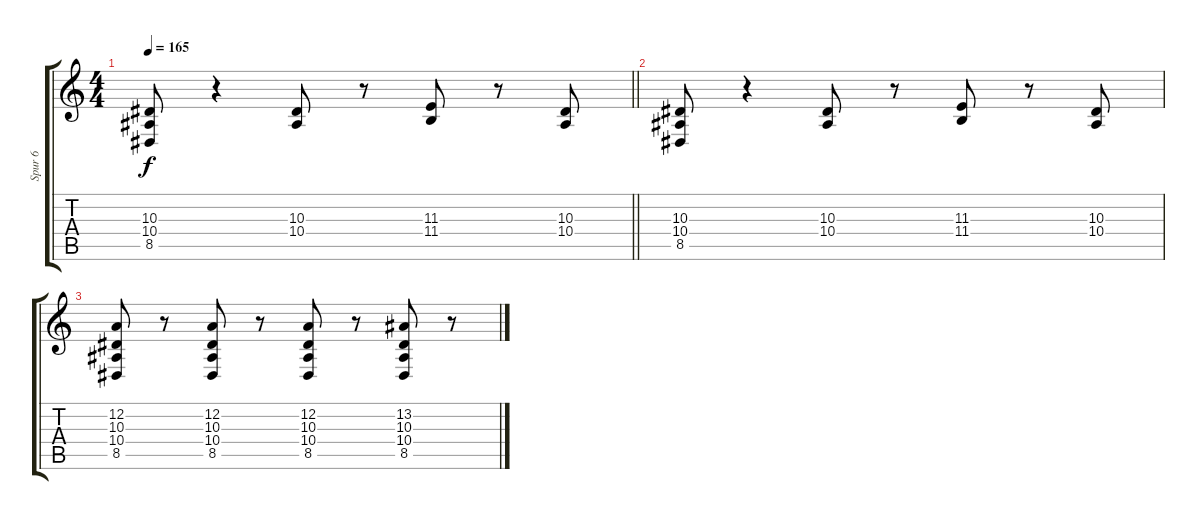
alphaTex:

\track ("Spur 6" "Spur 6") {instrument harpsichord}
\staff {score tabs}
\tuning (D4 A3 F3 C3 G2 D2) {hide}
\ts (4 4)
\tempo 165
\clef g2
\barLineRight lightlight
\ks c
(10.3 10.4 8.5).8{dy f} r.4 (10.3 10.4).8 r.8 (11.3 11.4).8 r.8 (10.3 10.4).8 |
(10.3 10.4 8.5).8 r.4 (10.3 10.4).8 r.8 (11.3 11.4).8 r.8 (10.3 10.4).8 |
(12.2 10.3 10.4 8.5).8 r.8 (12.2 10.3 10.4 8.5).8 r.8 (12.2 10.3 10.4 8.5).8 r.8 (13.2 10.3 10.4 8.5).8 r.8
